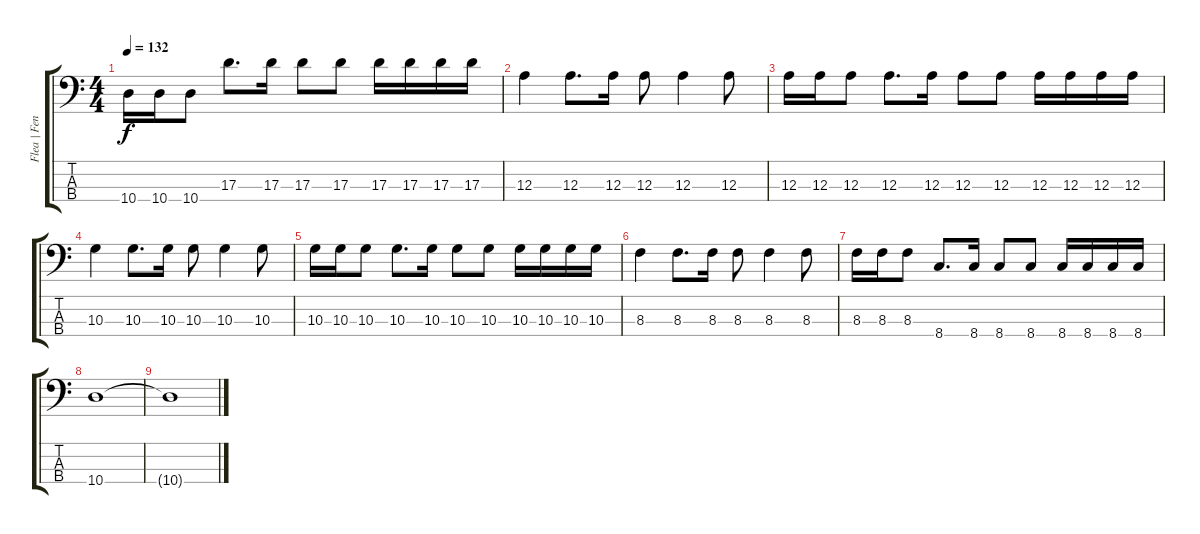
\track ("Flea | Fender Shell Pink Jazz | Bass" "Flea | Fen") {instrument electricbasspick}
\staff {score tabs}
\tuning (G2 D2 A1 E1) {hide}
\ts (4 4)
\tempo 132
\clef f4
\ks c
10.4.16{dy f} 10.4.16 10.4.8 17.3.8{d} 17.3.16 17.3.8 17.3.8 17.3.16 17.3.16 17.3.16 17.3.16 |
12.3.4 12.3.8{d} 12.3.16 12.3.8 12.3.4 12.3.8 |
12.3.16 12.3.16 12.3.8 12.3.8{d} 12.3.16 12.3.8 12.3.8 12.3.16 12.3.16 12.3.16 12.3.16 |
10.3.4 10.3.8{d} 10.3.16 10.3.8 10.3.4 10.3.8 |
10.3.16 10.3.16 10.3.8 10.3.8{d} 10.3.16 10.3.8 10.3.8 10.3.16 10.3.16 10.3.16 10.3.16 |
8.3.4 8.3.8{d} 8.3.16 8.3.8 8.3.4 8.3.8 |
8.3.16 8.3.16 8.3.8 8.4.8{d} 8.4.16 8.4.8 8.4.8 8.4.16 8.4.16 8.4.16 8.4.16 |
10.4.1 |
10.4{t}.1
